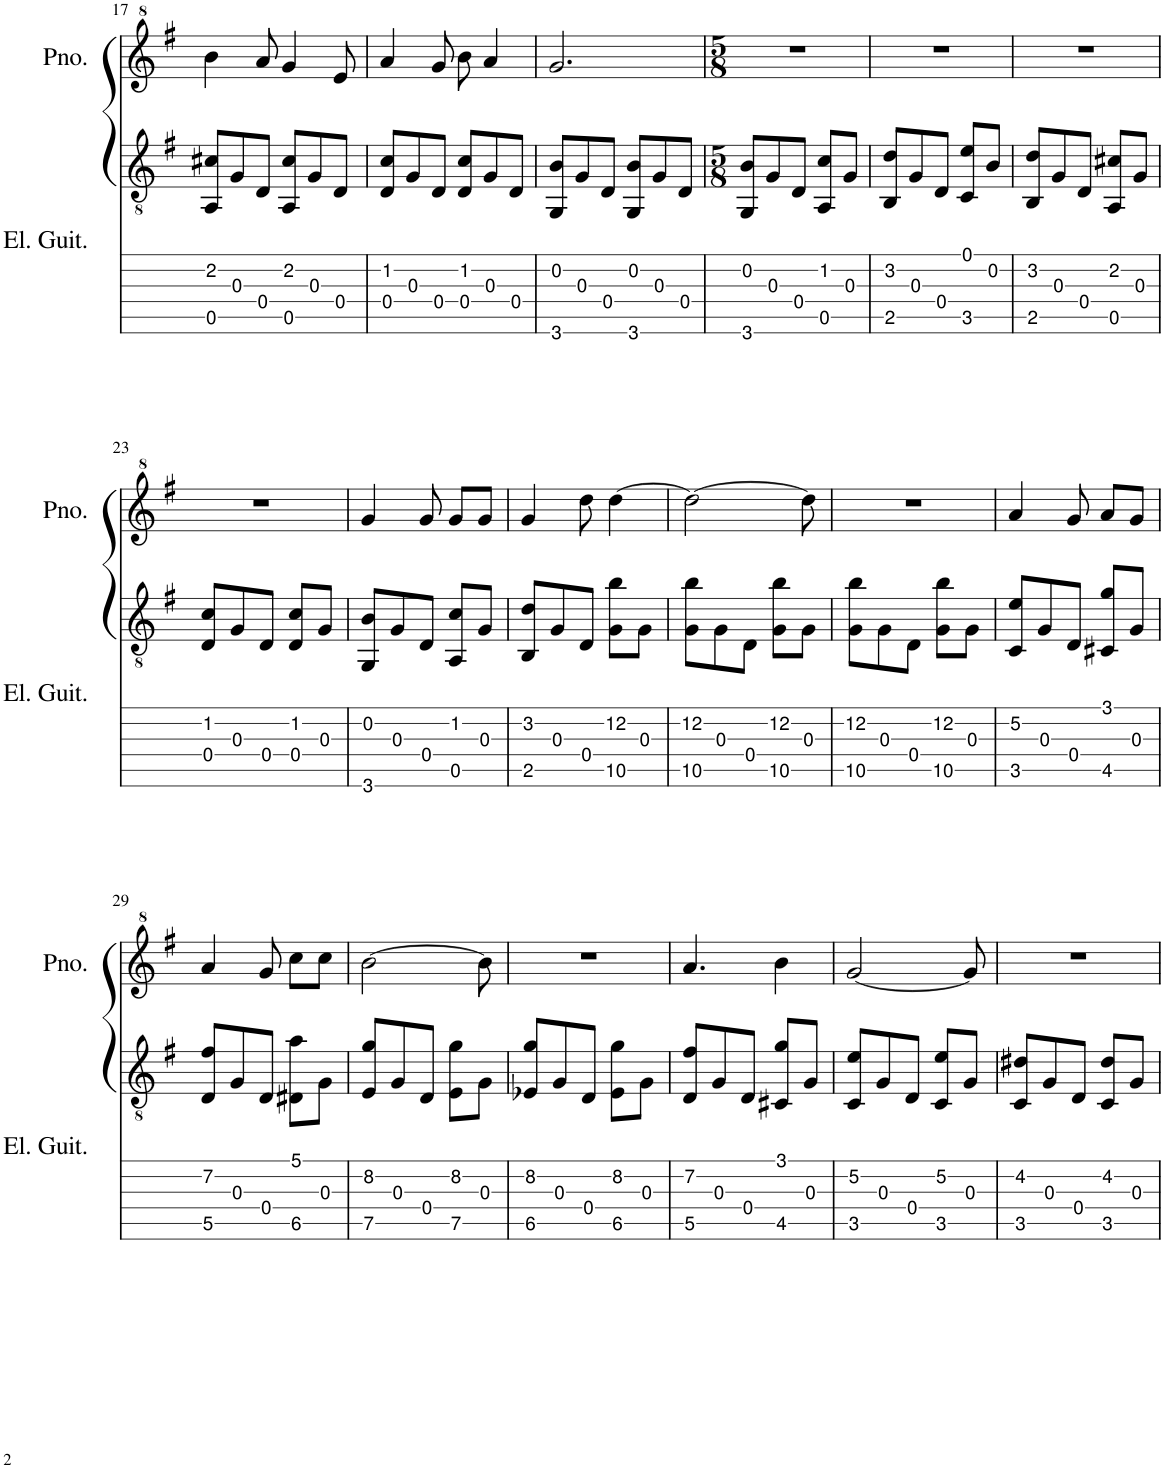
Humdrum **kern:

**kern	**kern	**kern
*part2	*part2	*part1
*staff3	*staff2	*staff1
*I"Electric Guitar	*	*I"Piano
*I'El. Guit.	*	*I'Pno.
!!LO:PB:g=z
*	*clefGv2	*clefG^2
*k[f#]	*k[f#]	*k[f#]
*M6/8	*M6/8	*M6/8
=17	=17	=17
8AA\ 8c#X\L	8AA/ 8c#X/L	4bb\
8G	8G/	.
8DJ	8D/J	8aa/
8AA\ 8c#\L	8AA/ 8c#/L	4gg/
8G	8G/	.
8DJ	8D/J	8ee/
=18	=18	=18
8D\ 8c\L	8D/ 8c/L	4aa/
8G	8G/	.
8DJ	8D/J	8gg/
8D\ 8c\L	8D/ 8c/L	8bb\
8G	8G/	4aa/
8DJ	8D/J	.
=19	=19	=19
8GG\ 8B\L	8GG/ 8B/L	2.gg/
8G	8G/	.
8DJ	8D/J	.
8GG\ 8B\L	8GG/ 8B/L	.
8G	8G/	.
8DJ	8D/J	.
=20	=20	=20
*M5/8	*M5/8	*M5/8
8GG\ 8B\L	8GG/ 8B/L	8%5r
8GJ	8G/	.
8DL	8D/J	.
8AA\ 8c\	8AA/ 8c/L	.
8GJ	8G/J	.
=21	=21	=21
8BB\ 8d\L	8BB/ 8d/L	8%5r
8GJ	8G/	.
8DL	8D/J	.
8C\ 8e\	8C/ 8e/L	.
8BJ	8B/J	.
=22	=22	=22
8BB\ 8d\L	8BB/ 8d/L	8%5r
8GJ	8G/	.
8DL	8D/J	.
8AA\ 8c#\	8AA/ 8c#X/L	.
8GJ	8G/J	.
!!LO:LB:g=z
=23	=23	=23
8D\ 8c\L	8D/ 8c/L	8%5r
8GJ	8G/	.
8DL	8D/J	.
8D\ 8c\	8D/ 8c/L	.
8GJ	8G/J	.
=24	=24	=24
8GG\ 8B\L	8GG/ 8B/L	4gg/
8GJ	8G/	.
8DL	8D/J	8gg/
8AA\ 8c\	8AA/ 8c/L	8gg/L
8GJ	8G/J	8gg/J
=25	=25	=25
8BB\ 8d\L	8BB/ 8d/L	4gg/
8GJ	8G/	.
8DL	8D/J	8ddd\
8G\ 8b\	8G\ 8b\L	[4ddd\
8GJ	8G\J	.
=26	=26	=26
8G\ 8b\L	8G\ 8b\L	2ddd\_
8GJ	8G\	.
8DL	8D\J	.
8G\ 8b\	8G\ 8b\L	.
8GJ	8G\J	8ddd\]
=27	=27	=27
8G\ 8b\L	8G\ 8b\L	8%5r
8GJ	8G\	.
8DL	8D\J	.
8G\ 8b\	8G\ 8b\L	.
8GJ	8G\J	.
=28	=28	=28
8C\ 8e\L	8C/ 8e/L	4aa/
8GJ	8G/	.
8DL	8D/J	8gg/
8C#\ 8g\	8C#X/ 8g/L	8aa/L
8GJ	8G/J	8gg/J
!!LO:LB:g=z
=29	=29	=29
8D\ 8f#\L	8D/ 8f#/L	4aa/
8GJ	8G/	.
8DL	8D/J	8gg/
8D#\ 8a\	8D#X\ 8a\L	8ccc\L
8GJ	8G\J	8ccc\J
=30	=30	=30
8E\ 8g\L	8E/ 8g/L	[2bb\
8GJ	8G/	.
8DL	8D/J	.
8E\ 8g\	8E\ 8g\L	.
8GJ	8G\J	8bb\]
=31	=31	=31
8E-\ 8g\L	8E-X/ 8g/L	8%5r
8GJ	8G/	.
8DL	8D/J	.
8E-\ 8g\	8E-\ 8g\L	.
8GJ	8G\J	.
=32	=32	=32
8D\ 8f#\L	8D/ 8f#/L	4.aa/
8GJ	8G/	.
8DL	8D/J	.
8C#\ 8g\	8C#X/ 8g/L	4bb\
8GJ	8G/J	.
=33	=33	=33
8C\ 8e\L	8C/ 8e/L	[2gg/
8GJ	8G/	.
8DL	8D/J	.
8C\ 8e\	8C/ 8e/L	.
8GJ	8G/J	8gg/]
=34	=34	=34
8C\ 8d#\L	8C/ 8d#X/L	8%5r
8GJ	8G/	.
8DL	8D/J	.
8C\ 8d#\	8C/ 8d#/L	.
8GJ	8G/J	.
=	=	=
*-	*-	*-
